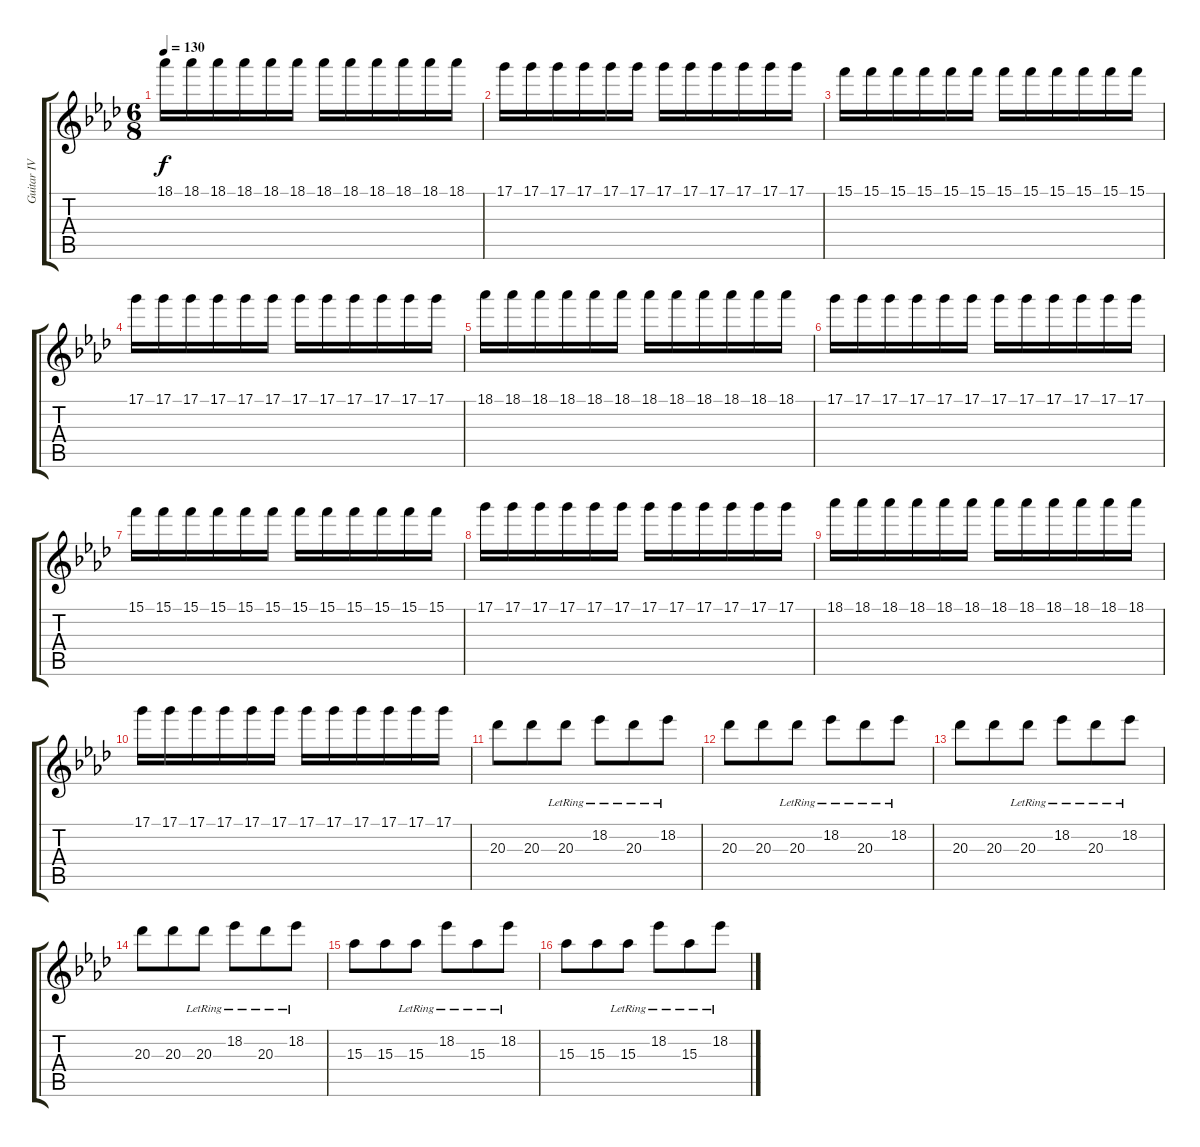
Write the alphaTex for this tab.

\track ("Guitar IV" "Guitar IV") {instrument distortionguitar}
\staff {score tabs}
\tuning (D4 A3 F3 C3 G2 C2) {hide}
\ts (6 8)
\tempo 130
\clef g2
\ks ab
18.1.16{dy f} 18.1.16 18.1.16 18.1.16 18.1.16 18.1.16 18.1.16 18.1.16 18.1.16 18.1.16 18.1.16 18.1.16 |
17.1.16 17.1.16 17.1.16 17.1.16 17.1.16 17.1.16 17.1.16 17.1.16 17.1.16 17.1.16 17.1.16 17.1.16 |
15.1.16 15.1.16 15.1.16 15.1.16 15.1.16 15.1.16 15.1.16 15.1.16 15.1.16 15.1.16 15.1.16 15.1.16 |
17.1.16 17.1.16 17.1.16 17.1.16 17.1.16 17.1.16 17.1.16 17.1.16 17.1.16 17.1.16 17.1.16 17.1.16 |
18.1.16 18.1.16 18.1.16 18.1.16 18.1.16 18.1.16 18.1.16 18.1.16 18.1.16 18.1.16 18.1.16 18.1.16 |
17.1.16 17.1.16 17.1.16 17.1.16 17.1.16 17.1.16 17.1.16 17.1.16 17.1.16 17.1.16 17.1.16 17.1.16 |
15.1.16 15.1.16 15.1.16 15.1.16 15.1.16 15.1.16 15.1.16 15.1.16 15.1.16 15.1.16 15.1.16 15.1.16 |
17.1.16 17.1.16 17.1.16 17.1.16 17.1.16 17.1.16 17.1.16 17.1.16 17.1.16 17.1.16 17.1.16 17.1.16 |
18.1.16 18.1.16 18.1.16 18.1.16 18.1.16 18.1.16 18.1.16 18.1.16 18.1.16 18.1.16 18.1.16 18.1.16 |
17.1.16 17.1.16 17.1.16 17.1.16 17.1.16 17.1.16 17.1.16 17.1.16 17.1.16 17.1.16 17.1.16 17.1.16 |
20.3.8 20.3.8 20.3{lr}.8 18.2{lr}.8 20.3{lr}.8 18.2{lr}.8 |
20.3.8 20.3.8 20.3{lr}.8 18.2{lr}.8 20.3{lr}.8 18.2{lr}.8 |
20.3.8 20.3.8 20.3{lr}.8 18.2{lr}.8 20.3{lr}.8 18.2{lr}.8 |
20.3.8 20.3.8 20.3{lr}.8 18.2{lr}.8 20.3{lr}.8 18.2{lr}.8 |
15.3.8 15.3.8 15.3{lr}.8 18.2{lr}.8 15.3{lr}.8 18.2{lr}.8 |
15.3.8 15.3.8 15.3{lr}.8 18.2{lr}.8 15.3{lr}.8 18.2{lr}.8
